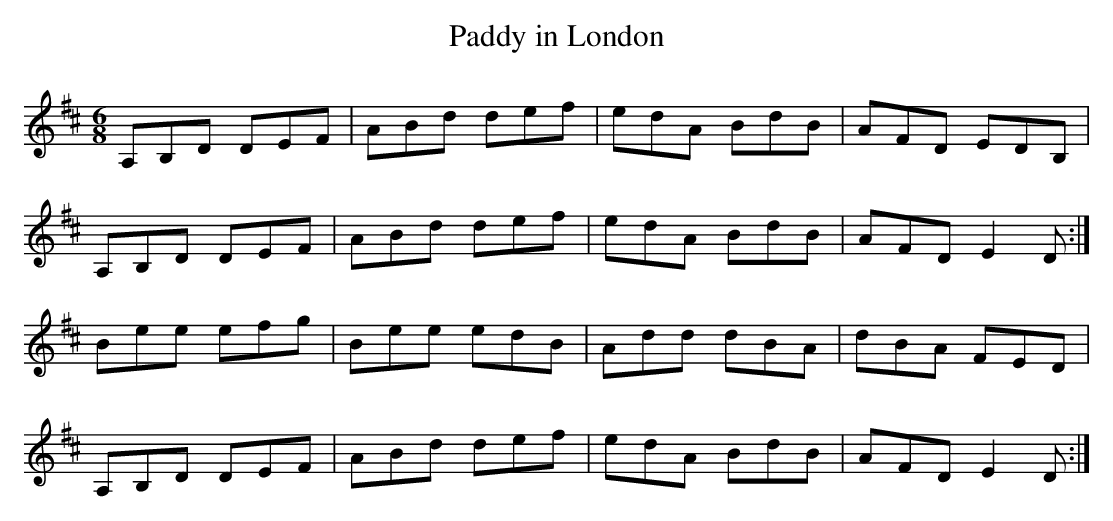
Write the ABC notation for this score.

X:1
T:Paddy in London
M:6/8
L:1/8
K:D
A,B,D DEF|ABd def|edA BdB|AFD EDB,|!
A,B,D DEF|ABd def|edA BdB|AFD E2D:|!
Bee efg|Bee edB|Add dBA|dBA FED|!
A,B,D DEF|ABd def|edA BdB|AFD E2D:|!
